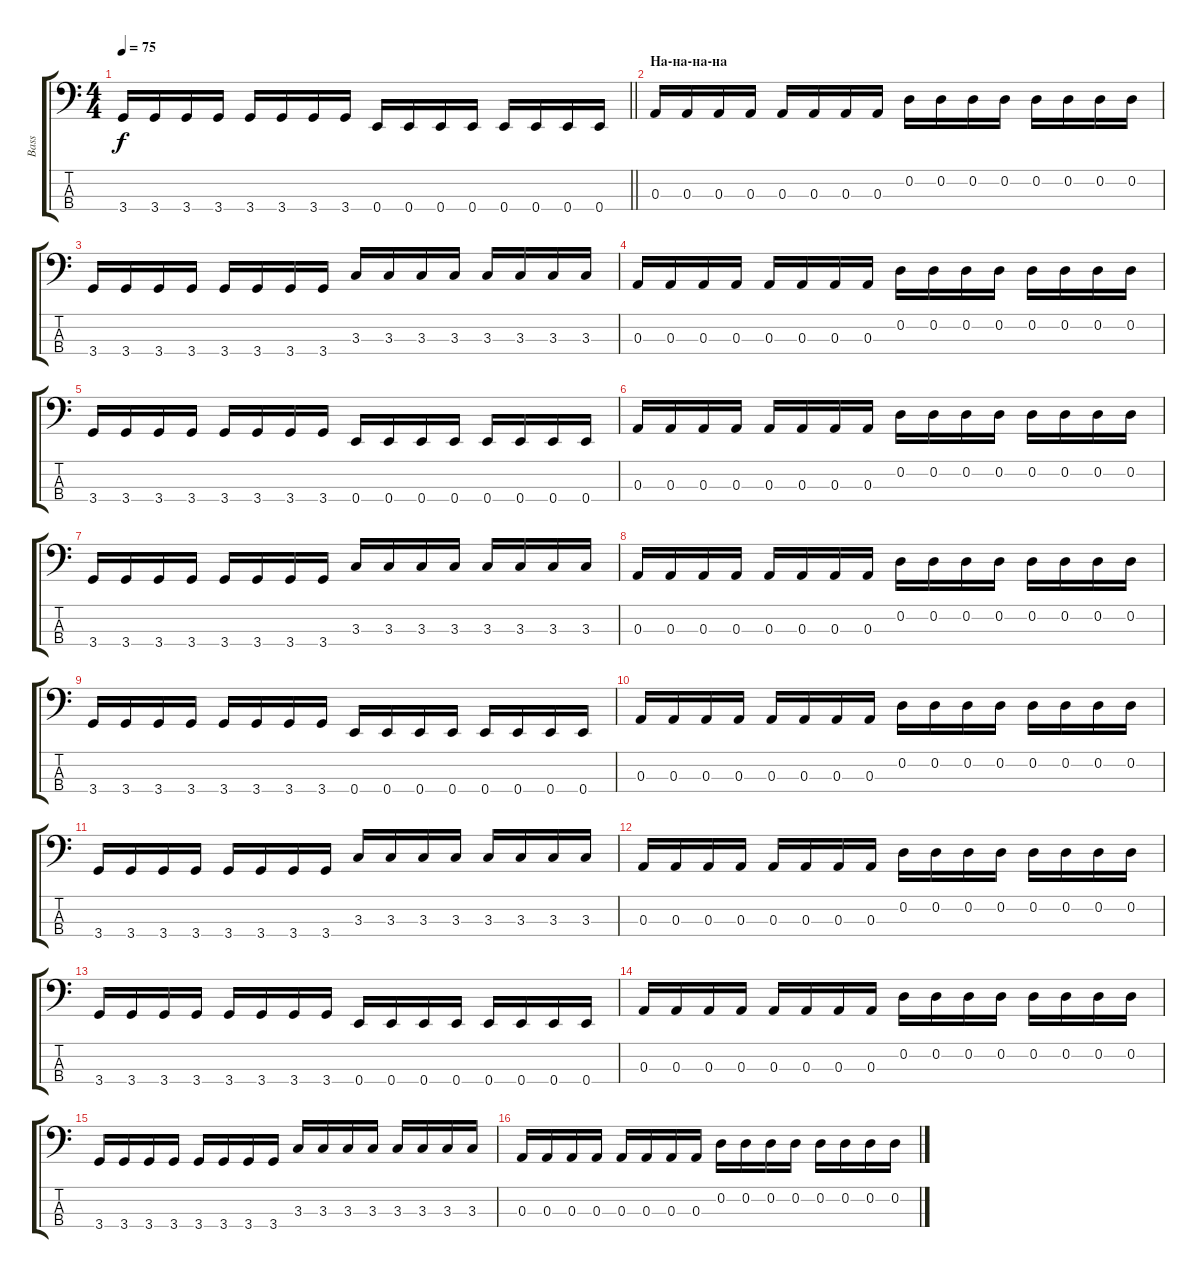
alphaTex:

\track ("Bass" "Bass") {instrument electricbassfinger}
\staff {score tabs}
\tuning (G2 D2 A1 E1) {hide}
\ts (4 4)
\tempo 75
\clef f4
\barLineRight lightlight
\ks c
3.4.16{dy f} 3.4.16 3.4.16 3.4.16 3.4.16 3.4.16 3.4.16 3.4.16 0.4.16 0.4.16 0.4.16 0.4.16 0.4.16 0.4.16 0.4.16 0.4.16 |
\section ("" "На-на-на-на")
0.3.16 0.3.16 0.3.16 0.3.16 0.3.16 0.3.16 0.3.16 0.3.16 0.2.16 0.2.16 0.2.16 0.2.16 0.2.16 0.2.16 0.2.16 0.2.16 |
3.4.16 3.4.16 3.4.16 3.4.16 3.4.16 3.4.16 3.4.16 3.4.16 3.3.16 3.3.16 3.3.16 3.3.16 3.3.16 3.3.16 3.3.16 3.3.16 |
0.3.16 0.3.16 0.3.16 0.3.16 0.3.16 0.3.16 0.3.16 0.3.16 0.2.16 0.2.16 0.2.16 0.2.16 0.2.16 0.2.16 0.2.16 0.2.16 |
3.4.16 3.4.16 3.4.16 3.4.16 3.4.16 3.4.16 3.4.16 3.4.16 0.4.16 0.4.16 0.4.16 0.4.16 0.4.16 0.4.16 0.4.16 0.4.16 |
0.3.16 0.3.16 0.3.16 0.3.16 0.3.16 0.3.16 0.3.16 0.3.16 0.2.16 0.2.16 0.2.16 0.2.16 0.2.16 0.2.16 0.2.16 0.2.16 |
3.4.16 3.4.16 3.4.16 3.4.16 3.4.16 3.4.16 3.4.16 3.4.16 3.3.16 3.3.16 3.3.16 3.3.16 3.3.16 3.3.16 3.3.16 3.3.16 |
0.3.16 0.3.16 0.3.16 0.3.16 0.3.16 0.3.16 0.3.16 0.3.16 0.2.16 0.2.16 0.2.16 0.2.16 0.2.16 0.2.16 0.2.16 0.2.16 |
3.4.16 3.4.16 3.4.16 3.4.16 3.4.16 3.4.16 3.4.16 3.4.16 0.4.16 0.4.16 0.4.16 0.4.16 0.4.16 0.4.16 0.4.16 0.4.16 |
0.3.16 0.3.16 0.3.16 0.3.16 0.3.16 0.3.16 0.3.16 0.3.16 0.2.16 0.2.16 0.2.16 0.2.16 0.2.16 0.2.16 0.2.16 0.2.16 |
3.4.16 3.4.16 3.4.16 3.4.16 3.4.16 3.4.16 3.4.16 3.4.16 3.3.16 3.3.16 3.3.16 3.3.16 3.3.16 3.3.16 3.3.16 3.3.16 |
0.3.16 0.3.16 0.3.16 0.3.16 0.3.16 0.3.16 0.3.16 0.3.16 0.2.16 0.2.16 0.2.16 0.2.16 0.2.16 0.2.16 0.2.16 0.2.16 |
3.4.16 3.4.16 3.4.16 3.4.16 3.4.16 3.4.16 3.4.16 3.4.16 0.4.16 0.4.16 0.4.16 0.4.16 0.4.16 0.4.16 0.4.16 0.4.16 |
0.3.16 0.3.16 0.3.16 0.3.16 0.3.16 0.3.16 0.3.16 0.3.16 0.2.16 0.2.16 0.2.16 0.2.16 0.2.16 0.2.16 0.2.16 0.2.16 |
3.4.16 3.4.16 3.4.16 3.4.16 3.4.16 3.4.16 3.4.16 3.4.16 3.3.16 3.3.16 3.3.16 3.3.16 3.3.16 3.3.16 3.3.16 3.3.16 |
0.3.16 0.3.16 0.3.16 0.3.16 0.3.16 0.3.16 0.3.16 0.3.16 0.2.16 0.2.16 0.2.16 0.2.16 0.2.16 0.2.16 0.2.16 0.2.16
